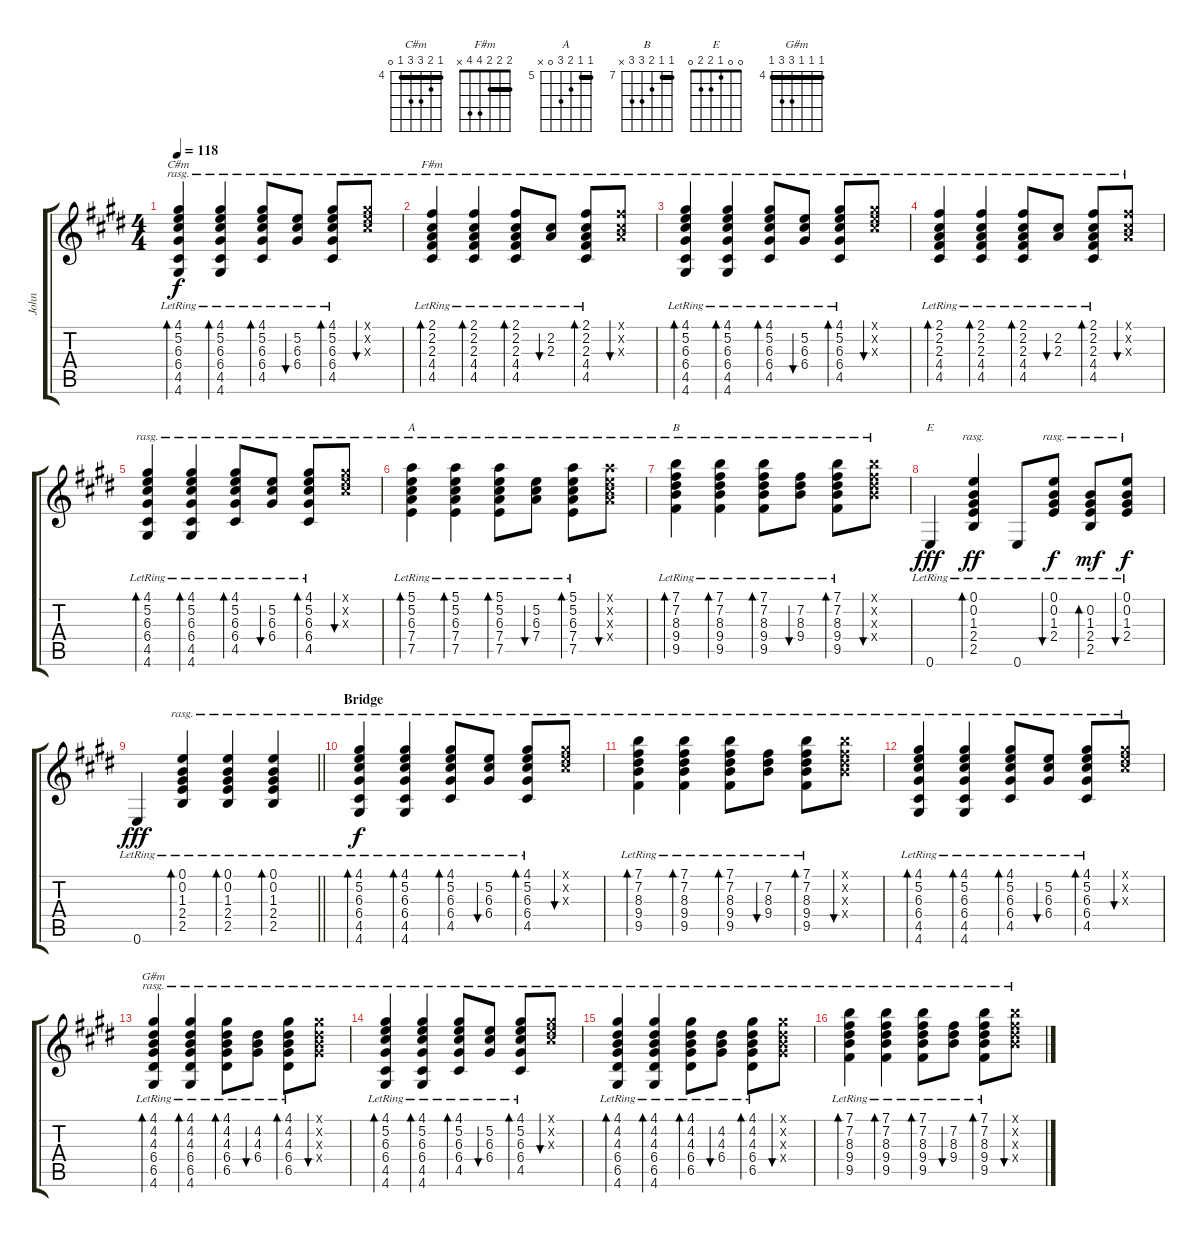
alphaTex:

\track ("John" "John") {instrument acousticguitarnylon}
\staff {score tabs}
\tuning (E4 B3 G3 D3 A2 E2) {hide}
\chord ("C#m" 4 5 6 6 4 0) {firstfret 4 barre 4}
\chord ("F#m" 2 2 2 4 4 x) {barre 2}
\chord ("A" 5 5 6 7 0 x) {firstfret 5 barre 5}
\chord ("B" 7 7 8 9 9 x) {firstfret 7 barre 7}
\chord ("E" 0 0 1 2 2 0)
\chord ("G#m" 4 4 4 6 6 4) {firstfret 4 barre 4}
\ts (4 4)
\tempo 118
\clef g2
\ks e
(4.1{lr} 5.2{lr} 6.3{lr} 6.4{lr} 4.5{lr} 4.6{lr}).4{bd 120 ch "C#m" rasg ii dy f} (4.1{lr} 5.2{lr} 6.3{lr} 6.4{lr} 4.5{lr} 4.6{lr}).4{bd 120 rasg ii} (4.1{lr} 5.2{lr} 6.3{lr} 6.4{lr} 4.5{lr}).8{bd 120 rasg ii} (5.2{lr} 6.3{lr} 6.4{lr}).8{bu 120 rasg ii} (4.1{lr} 5.2{lr} 6.3{lr} 6.4{lr} 4.5{lr}).8{bd 120 rasg ii} (4.1{x} 5.2{x} 6.3{x}).8{bu 120 rasg ii} |
(2.1{lr} 2.2{lr} 2.3{lr} 4.4{lr} 4.5{lr}).4{bd 120 ch "F#m" rasg ii} (2.1{lr} 2.2{lr} 2.3{lr} 4.4{lr} 4.5{lr}).4{bd 120 rasg ii} (2.1{lr} 2.2{lr} 2.3{lr} 4.4{lr} 4.5{lr}).8{bd 120 rasg ii} (2.2{lr} 2.3{lr}).8{bu 120 rasg ii} (2.1{lr} 2.2{lr} 2.3{lr} 4.4{lr} 4.5{lr}).8{bd 120 rasg ii} (2.1{x} 2.2{x} 2.3{x}).8{bu 120 rasg ii} |
(4.1{lr} 5.2{lr} 6.3{lr} 6.4{lr} 4.5{lr} 4.6{lr}).4{bd 120 rasg ii} (4.1{lr} 5.2{lr} 6.3{lr} 6.4{lr} 4.5{lr} 4.6{lr}).4{bd 120 rasg ii} (4.1{lr} 5.2{lr} 6.3{lr} 6.4{lr} 4.5{lr}).8{bd 120 rasg ii} (5.2{lr} 6.3{lr} 6.4{lr}).8{bu 120 rasg ii} (4.1{lr} 5.2{lr} 6.3{lr} 6.4{lr} 4.5{lr}).8{bd 120 rasg ii} (4.1{x} 5.2{x} 6.3{x}).8{bu 120 rasg ii} |
(2.1{lr} 2.2{lr} 2.3{lr} 4.4{lr} 4.5{lr}).4{bd 120 rasg ii} (2.1{lr} 2.2{lr} 2.3{lr} 4.4{lr} 4.5{lr}).4{bd 120 rasg ii} (2.1{lr} 2.2{lr} 2.3{lr} 4.4{lr} 4.5{lr}).8{bd 120 rasg ii} (2.2{lr} 2.3{lr}).8{bu 120 rasg ii} (2.1{lr} 2.2{lr} 2.3{lr} 4.4{lr} 4.5{lr}).8{bd 120 rasg ii} (2.1{x} 2.2{x} 2.3{x}).8{bu 120 rasg ii} |
(4.1{lr} 5.2{lr} 6.3{lr} 6.4{lr} 4.5{lr} 4.6{lr}).4{bd 120 rasg ii} (4.1{lr} 5.2{lr} 6.3{lr} 6.4{lr} 4.5{lr} 4.6{lr}).4{bd 120 rasg ii} (4.1{lr} 5.2{lr} 6.3{lr} 6.4{lr} 4.5{lr}).8{bd 120 rasg ii} (5.2{lr} 6.3{lr} 6.4{lr}).8{bu 120 rasg ii} (4.1{lr} 5.2{lr} 6.3{lr} 6.4{lr} 4.5{lr}).8{bd 120 rasg ii} (4.1{x} 5.2{x} 6.3{x}).8{bu 120 rasg ii} |
(5.1{lr} 5.2{lr} 6.3{lr} 7.4{lr} 7.5{lr}).4{bd 120 ch "A" rasg ii} (5.1{lr} 5.2{lr} 6.3{lr} 7.4{lr} 7.5{lr}).4{bd 120 rasg ii} (5.1{lr} 5.2{lr} 6.3{lr} 7.4{lr} 7.5{lr}).8{bd 120 rasg ii} (5.2{lr} 6.3{lr} 7.4{lr}).8{bu 120 rasg ii} (5.1{lr} 5.2{lr} 6.3{lr} 7.4{lr} 7.5{lr}).8{bd 120 rasg ii} (5.1{x} 5.2{x} 6.3{x} 7.4{x}).8{bu 120 rasg ii} |
(7.1{lr} 7.2{lr} 8.3{lr} 9.4{lr} 9.5{lr}).4{bd 120 ch "B" rasg ii} (7.1{lr} 7.2{lr} 8.3{lr} 9.4{lr} 9.5{lr}).4{bd 120 rasg ii} (7.1{lr} 7.2{lr} 8.3{lr} 9.4{lr} 9.5{lr}).8{bd 120 rasg ii} (7.2{lr} 8.3{lr} 9.4{lr}).8{bu 120 rasg ii} (7.1{lr} 7.2{lr} 8.3{lr} 9.4{lr} 9.5{lr}).8{bd 120 rasg ii} (7.1{x} 7.2{x} 8.3{x} 9.4{x}).8{bu 120 rasg ii} |
0.6{lr}.4{ch "E" dy fff} (0.1{lr} 0.2{lr} 1.3{lr} 2.4{lr} 2.5{lr}).4{bd 120 rasg ii dy ff} 0.6{lr}.8 (0.1{lr} 0.2{lr} 1.3{lr} 2.4{lr}).8{bu 120 rasg ii dy f} (0.2{lr} 1.3{lr} 2.4{lr} 2.5{lr}).8{bd 120 rasg ii dy mf} (0.1{lr} 0.2{lr} 1.3{lr} 2.4{lr}).8{bu 120 rasg ii dy f} |
\barLineRight lightlight
0.6{lr}.4{dy fff} (0.1{lr} 0.2{lr} 1.3{lr} 2.4{lr} 2.5{lr}).4{bd 120 rasg ii} (0.1{lr} 0.2{lr} 1.3{lr} 2.4{lr} 2.5{lr}).4{bd 120 rasg ii} (0.1{lr} 0.2{lr} 1.3{lr} 2.4{lr} 2.5{lr}).4{bd 120 rasg ii} |
\section ("" "Bridge")
(4.1{lr} 5.2{lr} 6.3{lr} 6.4{lr} 4.5{lr} 4.6{lr}).4{bd 120 rasg ii dy f} (4.1{lr} 5.2{lr} 6.3{lr} 6.4{lr} 4.5{lr} 4.6{lr}).4{bd 120 rasg ii} (4.1{lr} 5.2{lr} 6.3{lr} 6.4{lr} 4.5{lr}).8{bd 120 rasg ii} (5.2{lr} 6.3{lr} 6.4{lr}).8{bu 120 rasg ii} (4.1{lr} 5.2{lr} 6.3{lr} 6.4{lr} 4.5{lr}).8{bd 120 rasg ii} (4.1{x} 5.2{x} 6.3{x}).8{bu 120 rasg ii} |
(7.1{lr} 7.2{lr} 8.3{lr} 9.4{lr} 9.5{lr}).4{bd 120 rasg ii} (7.1{lr} 7.2{lr} 8.3{lr} 9.4{lr} 9.5{lr}).4{bd 120 rasg ii} (7.1{lr} 7.2{lr} 8.3{lr} 9.4{lr} 9.5{lr}).8{bd 120 rasg ii} (7.2{lr} 8.3{lr} 9.4{lr}).8{bu 120 rasg ii} (7.1{lr} 7.2{lr} 8.3{lr} 9.4{lr} 9.5{lr}).8{bd 120 rasg ii} (7.1{x} 7.2{x} 8.3{x} 9.4{x}).8{bu 120 rasg ii} |
(4.1{lr} 5.2{lr} 6.3{lr} 6.4{lr} 4.5{lr} 4.6{lr}).4{bd 120 rasg ii} (4.1{lr} 5.2{lr} 6.3{lr} 6.4{lr} 4.5{lr} 4.6{lr}).4{bd 120 rasg ii} (4.1{lr} 5.2{lr} 6.3{lr} 6.4{lr} 4.5{lr}).8{bd 120 rasg ii} (5.2{lr} 6.3{lr} 6.4{lr}).8{bu 120 rasg ii} (4.1{lr} 5.2{lr} 6.3{lr} 6.4{lr} 4.5{lr}).8{bd 120 rasg ii} (4.1{x} 5.2{x} 6.3{x}).8{bu 120 rasg ii} |
(4.1{lr} 4.2{lr} 4.3{lr} 6.4{lr} 6.5{lr} 4.6{lr}).4{bd 120 ch "G#m" rasg ii} (4.1{lr} 4.2{lr} 4.3{lr} 6.4{lr} 6.5{lr} 4.6{lr}).4{bd 120 rasg ii} (4.1{lr} 4.2{lr} 4.3{lr} 6.4{lr} 6.5{lr}).8{bd 120 rasg ii} (4.2{lr} 4.3{lr} 6.4{lr}).8{bu 120 rasg ii} (4.1{lr} 4.2{lr} 4.3{lr} 6.4{lr} 6.5{lr}).8{bd 120 rasg ii} (4.1{x} 4.2{x} 4.3{x} 6.4{x}).8{bu 120 rasg ii} |
(4.1{lr} 5.2{lr} 6.3{lr} 6.4{lr} 4.5{lr} 4.6{lr}).4{bd 120 rasg ii} (4.1{lr} 5.2{lr} 6.3{lr} 6.4{lr} 4.5{lr} 4.6{lr}).4{bd 120 rasg ii} (4.1{lr} 5.2{lr} 6.3{lr} 6.4{lr} 4.5{lr}).8{bd 120 rasg ii} (5.2{lr} 6.3{lr} 6.4{lr}).8{bu 120 rasg ii} (4.1{lr} 5.2{lr} 6.3{lr} 6.4{lr} 4.5{lr}).8{bd 120 rasg ii} (4.1{x} 5.2{x} 6.3{x}).8{bu 120 rasg ii} |
(4.1{lr} 4.2{lr} 4.3{lr} 6.4{lr} 6.5{lr} 4.6{lr}).4{bd 120 rasg ii} (4.1{lr} 4.2{lr} 4.3{lr} 6.4{lr} 6.5{lr} 4.6{lr}).4{bd 120 rasg ii} (4.1{lr} 4.2{lr} 4.3{lr} 6.4{lr} 6.5{lr}).8{bd 120 rasg ii} (4.2{lr} 4.3{lr} 6.4{lr}).8{bu 120 rasg ii} (4.1{lr} 4.2{lr} 4.3{lr} 6.4{lr} 6.5{lr}).8{bd 120 rasg ii} (4.1{x} 4.2{x} 4.3{x} 6.4{x}).8{bu 120 rasg ii} |
(7.1{lr} 7.2{lr} 8.3{lr} 9.4{lr} 9.5{lr}).4{bd 120 rasg ii} (7.1{lr} 7.2{lr} 8.3{lr} 9.4{lr} 9.5{lr}).4{bd 120 rasg ii} (7.1{lr} 7.2{lr} 8.3{lr} 9.4{lr} 9.5{lr}).8{bd 120 rasg ii} (7.2{lr} 8.3{lr} 9.4{lr}).8{bu 120 rasg ii} (7.1{lr} 7.2{lr} 8.3{lr} 9.4{lr} 9.5{lr}).8{bd 120 rasg ii} (7.1{x} 7.2{x} 8.3{x} 9.4{x}).8{bu 120 rasg ii}
